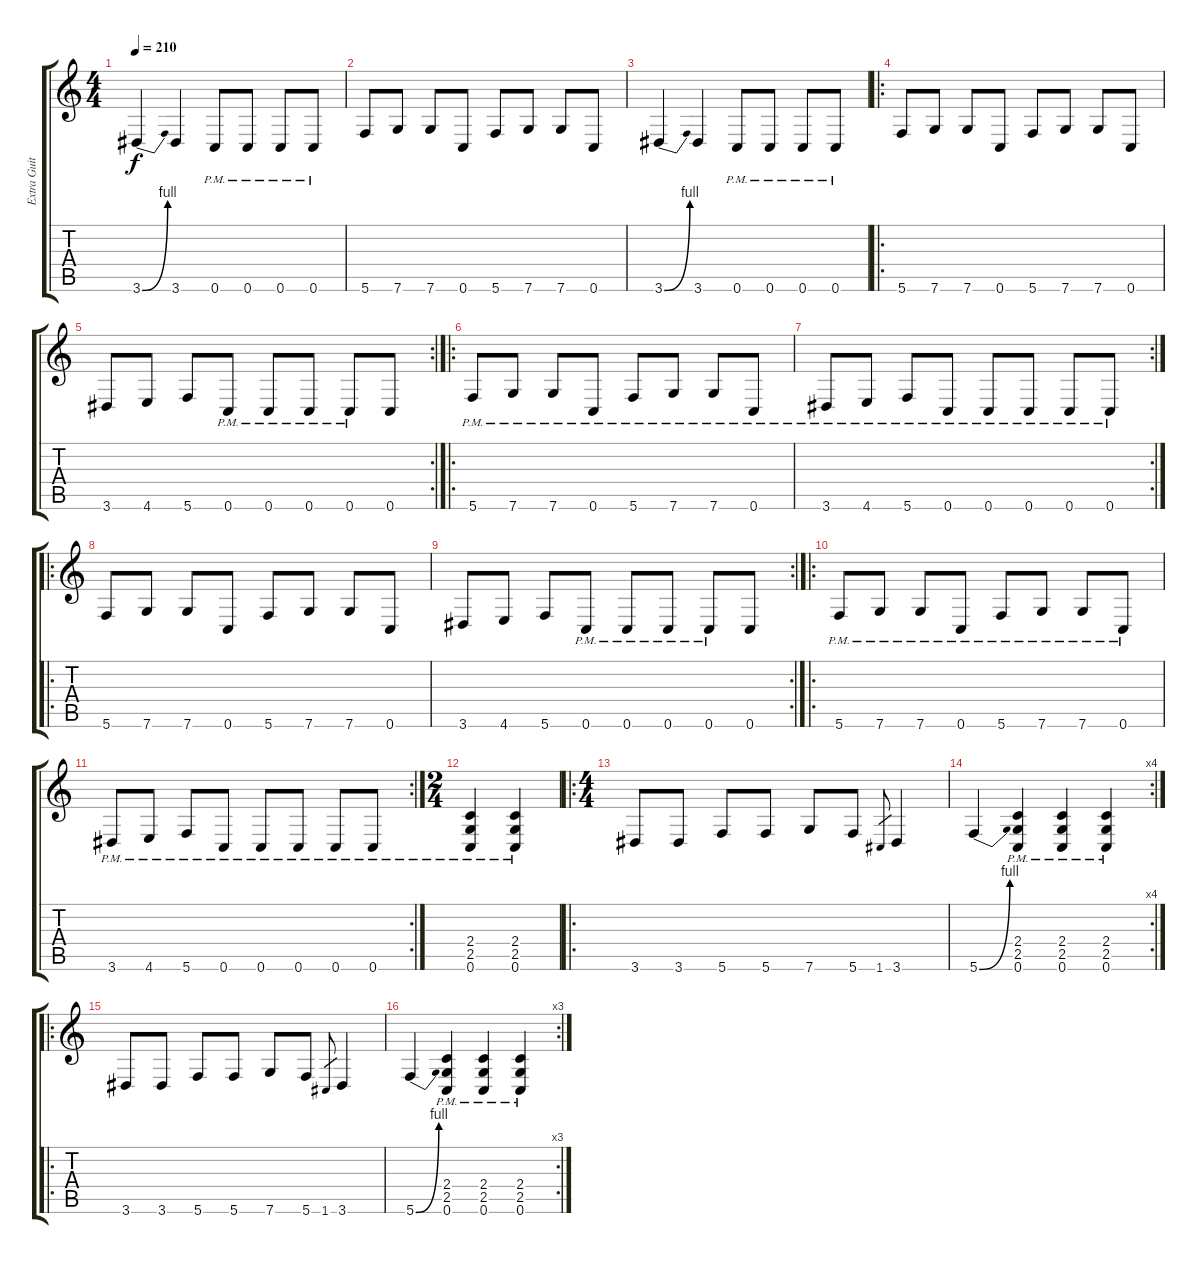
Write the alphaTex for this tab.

\track ("Extra Guitar" "Extra Guit") {instrument distortionguitar}
\staff {score tabs}
\tuning (C4 G3 Eb3 Bb2 F2 C2) {hide}
\ts (4 4)
\tempo 210
\clef g2
\ks c
3.6{be (bend 0 0 60 4)}.4{dy f} 3.6.4 0.6{pm}.8 0.6{pm}.8 0.6{pm}.8 0.6{pm}.8 |
5.6.8 7.6.8 7.6.8 0.6.8 5.6.8 7.6.8 7.6.8 0.6.8 |
3.6{be (bend 0 0 60 4)}.4 3.6.4 0.6{pm}.8 0.6{pm}.8 0.6{pm}.8 0.6{pm}.8 |
\ro
5.6.8 7.6.8 7.6.8 0.6.8 5.6.8 7.6.8 7.6.8 0.6.8 |
\rc 2
3.6.8 4.6.8 5.6.8 0.6{pm}.8 0.6{pm}.8 0.6{pm}.8 0.6{pm}.8 0.6.8 |
\ro
5.6{pm}.8 7.6{pm}.8 7.6{pm}.8 0.6{pm}.8 5.6{pm}.8 7.6{pm}.8 7.6{pm}.8 0.6{pm}.8 |
\rc 2
3.6{pm}.8 4.6{pm}.8 5.6{pm}.8 0.6{pm}.8 0.6{pm}.8 0.6{pm}.8 0.6{pm}.8 0.6{pm}.8 |
\ro
5.6.8 7.6.8 7.6.8 0.6.8 5.6.8 7.6.8 7.6.8 0.6.8 |
\rc 2
3.6.8 4.6.8 5.6.8 0.6{pm}.8 0.6{pm}.8 0.6{pm}.8 0.6{pm}.8 0.6.8 |
\ro
5.6{pm}.8 7.6{pm}.8 7.6{pm}.8 0.6{pm}.8 5.6{pm}.8 7.6{pm}.8 7.6{pm}.8 0.6{pm}.8 |
\rc 2
3.6{pm}.8 4.6{pm}.8 5.6{pm}.8 0.6{pm}.8 0.6{pm}.8 0.6{pm}.8 0.6{pm}.8 0.6{pm}.8 |
\ts (2 4)
(2.4{pm} 2.5{pm} 0.6{pm}).4 (2.4{pm} 2.5{pm} 0.6{pm}).4 |
\ro
\ts (4 4)
3.6.8 3.6.8 5.6.8 5.6.8 7.6.8 5.6.8 1.6.8{gr} 3.6.4 |
\rc 4
5.6{be (bend 0 0 60 4)}.4 (2.4{pm} 2.5{pm} 0.6{pm}).4 (2.4{pm} 2.5{pm} 0.6{pm}).4 (2.4{pm} 2.5{pm} 0.6{pm}).4 |
\ro
3.6.8 3.6.8 5.6.8 5.6.8 7.6.8 5.6.8 1.6.8{gr} 3.6.4 |
\rc 3
5.6{be (bend 0 0 60 4)}.4 (2.4{pm} 2.5{pm} 0.6{pm}).4 (2.4{pm} 2.5{pm} 0.6{pm}).4 (2.4{pm} 2.5{pm} 0.6{pm}).4
